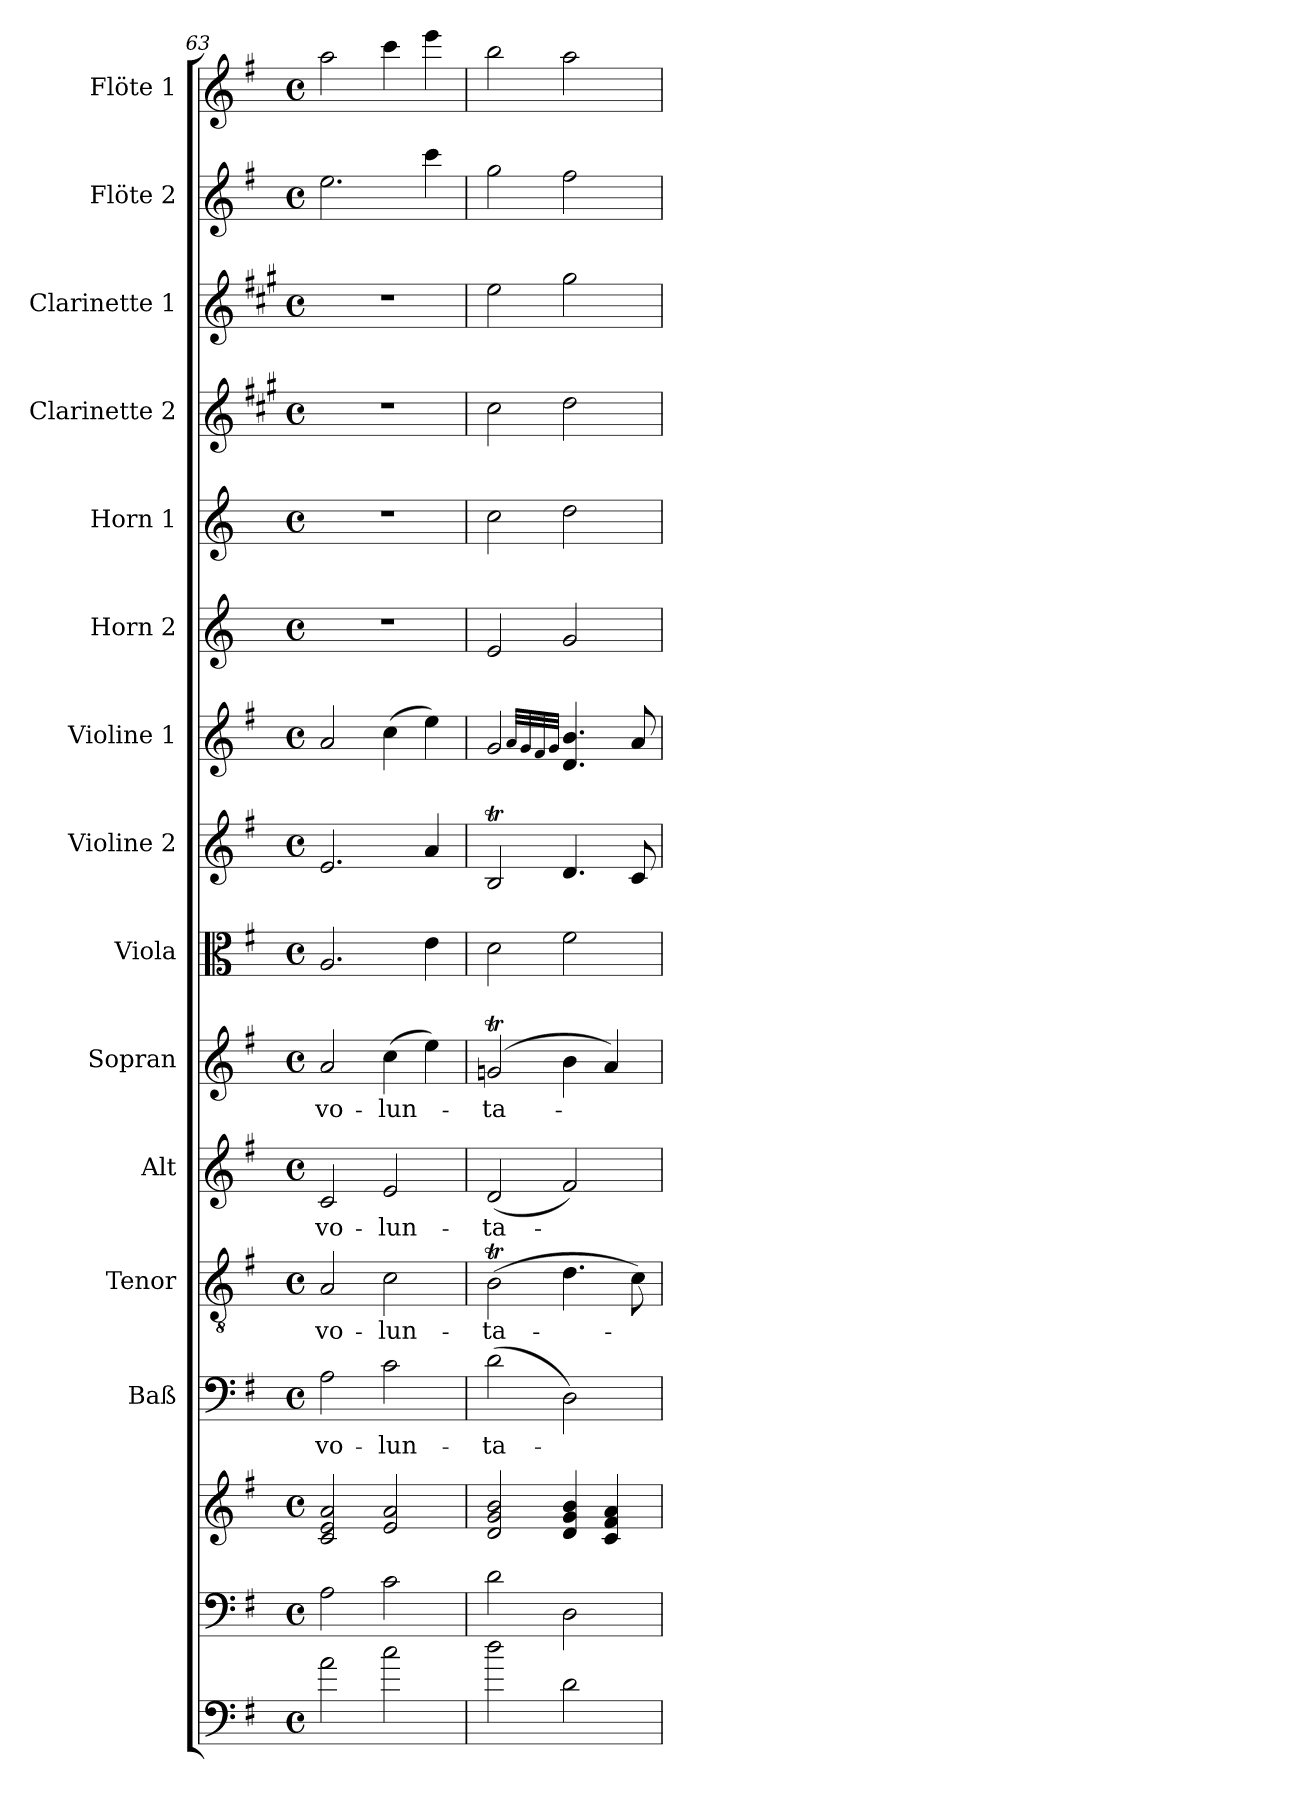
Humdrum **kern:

**kern	**kern	**kern	**kern	**text	**kern	**text	**kern	**text	**kern	**text	**kern	**kern	**kern	**kern	**kern	**kern	**kern	**kern	**kern
*part15	*part14	*part14	*part13	*part13	*part12	*part12	*part11	*part11	*part10	*part10	*part9	*part8	*part7	*part6	*part5	*part4	*part3	*part2	*part1
*staff16	*staff15	*staff14	*staff13	*staff13	*staff12	*staff12	*staff11	*staff11	*staff10	*staff10	*staff9	*staff8	*staff7	*staff6	*staff5	*staff4	*staff3	*staff2	*staff1
*	*	*	*I"Baß	*	*I"Tenor	*	*I"Alt	*	*I"Sopran	*	*I"Viola	*I"Violine 2	*I"Violine 1	*I"Horn 2	*I"Horn 1	*I"Clarinette 2	*I"Clarinette 1	*I"Flöte 2	*I"Flöte 1
*	*	*	*I'Baß	*	*I'Ten	*	*I'Alt	*	*I'Sop	*	*I'Vla.	*I'Vln. 2	*I'Vln. 1	*I'Hrn. 2	*I'Hrn. 1	*I'Cl. 2	*I'Cl. 1	*I'Fl. 2	*I'Fl. 1
*clefF4	*clefF4	*clefG2	*clefF4	*	*clefGv2	*	*clefG2	*	*clefG2	*	*clefC3	*clefG2	*clefG2	*clefG2	*clefG2	*clefG2	*clefG2	*clefG2	*clefG2
*ITrd7c12	*	*	*	*	*	*	*	*	*	*	*	*	*	*ITrd3c5	*ITrd3c5	*ITrd1c2	*ITrd1c2	*	*
*k[f#]	*k[f#]	*k[f#]	*k[f#]	*	*k[f#]	*	*k[f#]	*	*k[f#]	*	*k[f#]	*k[f#]	*k[f#]	*k[f#]	*k[f#]	*k[f#]	*k[f#]	*k[f#]	*k[f#]
*G:	*G:	*G:	*G:	*	*G:	*	*G:	*	*G:	*	*G:	*G:	*G:	*G:	*G:	*G:	*G:	*G:	*G:
*M4/4	*M4/4	*M4/4	*M4/4	*	*M4/4	*	*M4/4	*	*M4/4	*	*M4/4	*M4/4	*M4/4	*M4/4	*M4/4	*M4/4	*M4/4	*M4/4	*M4/4
*met(c)	*met(c)	*met(c)	*met(c)	*	*met(c)	*	*met(c)	*	*met(c)	*	*met(c)	*met(c)	*met(c)	*met(c)	*met(c)	*met(c)	*met(c)	*met(c)	*met(c)
=63	=63	=63	=63	=63	=63	=63	=63	=63	=63	=63	=63	=63	=63	=63	=63	=63	=63	=63	=63
!	!	!	!	!LO:LY:b	!	!LO:LY:b	!	!LO:LY:b	!	!LO:LY:b	!	!	!	!	!	!	!	!	!
2A\	2A\	2c/ 2e/ 2a/	2A\	vo-	2A/	vo-	2c/	vo-	2a/	vo-	2.A/	2.e/	2a/	1r	1r	1r	1r	2.ee\	2aa\
!	!	!	!	!LO:LY:b	!	!LO:LY:b	!	!LO:LY:b	!	!LO:LY:b	!	!	!	!	!	!	!	!	!
2c\	2c\	2e/ 2a/	2c\	-lun-	2c\	-lun-	2e/	-lun-	(>4cc\	-lun-	.	.	(>4cc\	.	.	.	.	.	4ccc\
.	.	.	.	.	.	.	.	.	4ee\)	.	4e\	4a/	4ee\)	.	.	.	.	4ccc\	4eee\
=64	=64	=64	=64	=64	=64	=64	=64	=64	=64	=64	=64	=64	=64	=64	=64	=64	=64	=64	=64
!	!	!	!	!LO:LY:b	!	!LO:LY:b	!	!LO:LY:b	!	!LO:LY:b	!	!	!	!	!	!	!	!	!
2d\	2d\	2d/ 2g/ 2b/	(>2d\	-ta-	(>2Bt\	-ta-	(<2d/	-ta-	(2gnT/	-ta-	2d\	2Bt/	2g/	2B/	2g\	2b\	2dd\	2gg\	2bb\
.	.	.	.	.	.	.	.	.	.	.	.	.	32qa/LLL	.	.	.	.	.	.
.	.	.	.	.	.	.	.	.	.	.	.	.	32qg/	.	.	.	.	.	.
.	.	.	.	.	.	.	.	.	.	.	.	.	32qf#/	.	.	.	.	.	.
.	.	.	.	.	.	.	.	.	.	.	.	.	32qg/JJJ	.	.	.	.	.	.
2D\	2D\	4d/ 4g/ 4b/	2D\)	.	4.d\	.	2f#/)	.	4b\	.	2f#\	4.d/	4.d/ 4.b/	2d/	2a\	2cc\	2ff#\	2ff#\	2aa\
.	.	4c/ 4f#/ 4a/	.	.	.	.	.	.	4a/)	.	.	.	.	.	.	.	.	.	.
.	.	.	.	.	8c\)	.	.	.	.	.	.	8c/	8a/	.	.	.	.	.	.
=	=	=	=	=	=	=	=	=	=	=	=	=	=	=	=	=	=	=	=
*-	*-	*-	*-	*-	*-	*-	*-	*-	*-	*-	*-	*-	*-	*-	*-	*-	*-	*-	*-
